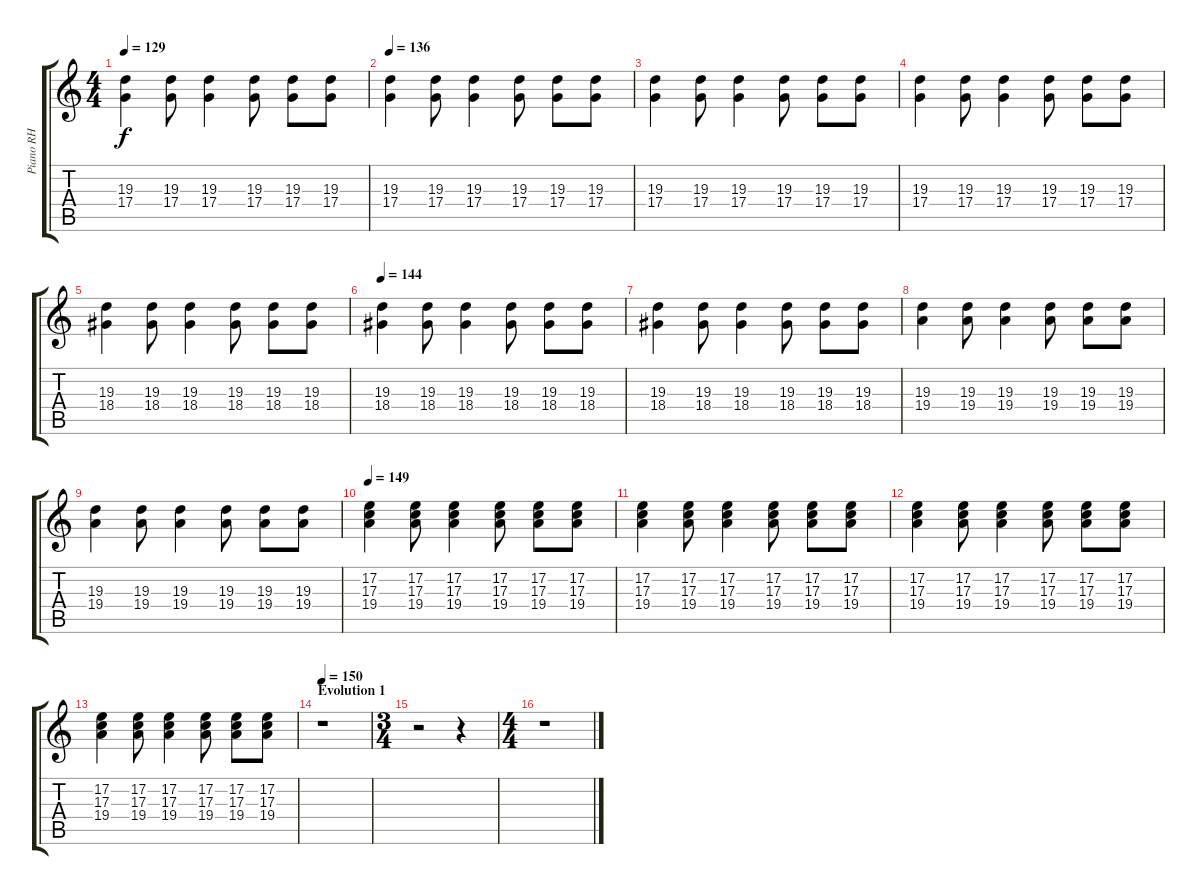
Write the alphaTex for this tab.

\track ("Piano RH" "Piano RH") {instrument acousticgrandpiano}
\staff {score tabs}
\tuning (E4 B3 G3 D3 A2 E2) {hide}
\ts (4 4)
\tempo 129
\clef g2
\ks c
(19.3 17.4).4{dy f} (19.3 17.4).8 (19.3 17.4).4 (19.3 17.4).8 (19.3 17.4).8 (19.3 17.4).8 |
\tempo 136
(19.3 17.4).4 (19.3 17.4).8 (19.3 17.4).4 (19.3 17.4).8 (19.3 17.4).8 (19.3 17.4).8 |
(19.3 17.4).4 (19.3 17.4).8 (19.3 17.4).4 (19.3 17.4).8 (19.3 17.4).8 (19.3 17.4).8 |
(19.3 17.4).4 (19.3 17.4).8 (19.3 17.4).4 (19.3 17.4).8 (19.3 17.4).8 (19.3 17.4).8 |
(19.3 18.4).4 (19.3 18.4).8 (19.3 18.4).4 (19.3 18.4).8 (19.3 18.4).8 (19.3 18.4).8 |
\tempo 144
(19.3 18.4).4 (19.3 18.4).8 (19.3 18.4).4 (19.3 18.4).8 (19.3 18.4).8 (19.3 18.4).8 |
(19.3 18.4).4 (19.3 18.4).8 (19.3 18.4).4 (19.3 18.4).8 (19.3 18.4).8 (19.3 18.4).8 |
(19.3 19.4).4 (19.3 19.4).8 (19.3 19.4).4 (19.3 19.4).8 (19.3 19.4).8 (19.3 19.4).8 |
(19.3 19.4).4 (19.3 19.4).8 (19.3 19.4).4 (19.3 19.4).8 (19.3 19.4).8 (19.3 19.4).8 |
\tempo 149
(17.2 17.3 19.4).4 (17.2 17.3 19.4).8 (17.2 17.3 19.4).4 (17.2 17.3 19.4).8 (17.2 17.3 19.4).8 (17.2 17.3 19.4).8 |
(17.2 17.3 19.4).4 (17.2 17.3 19.4).8 (17.2 17.3 19.4).4 (17.2 17.3 19.4).8 (17.2 17.3 19.4).8 (17.2 17.3 19.4).8 |
(17.2 17.3 19.4).4 (17.2 17.3 19.4).8 (17.2 17.3 19.4).4 (17.2 17.3 19.4).8 (17.2 17.3 19.4).8 (17.2 17.3 19.4).8 |
(17.2 17.3 19.4).4 (17.2 17.3 19.4).8 (17.2 17.3 19.4).4 (17.2 17.3 19.4).8 (17.2 17.3 19.4).8 (17.2 17.3 19.4).8 |
\section ("" "Evolution 1")
\tempo 150
r.1 |
\ts (3 4)
r.2 r.4 |
\ts (4 4)
r.1
